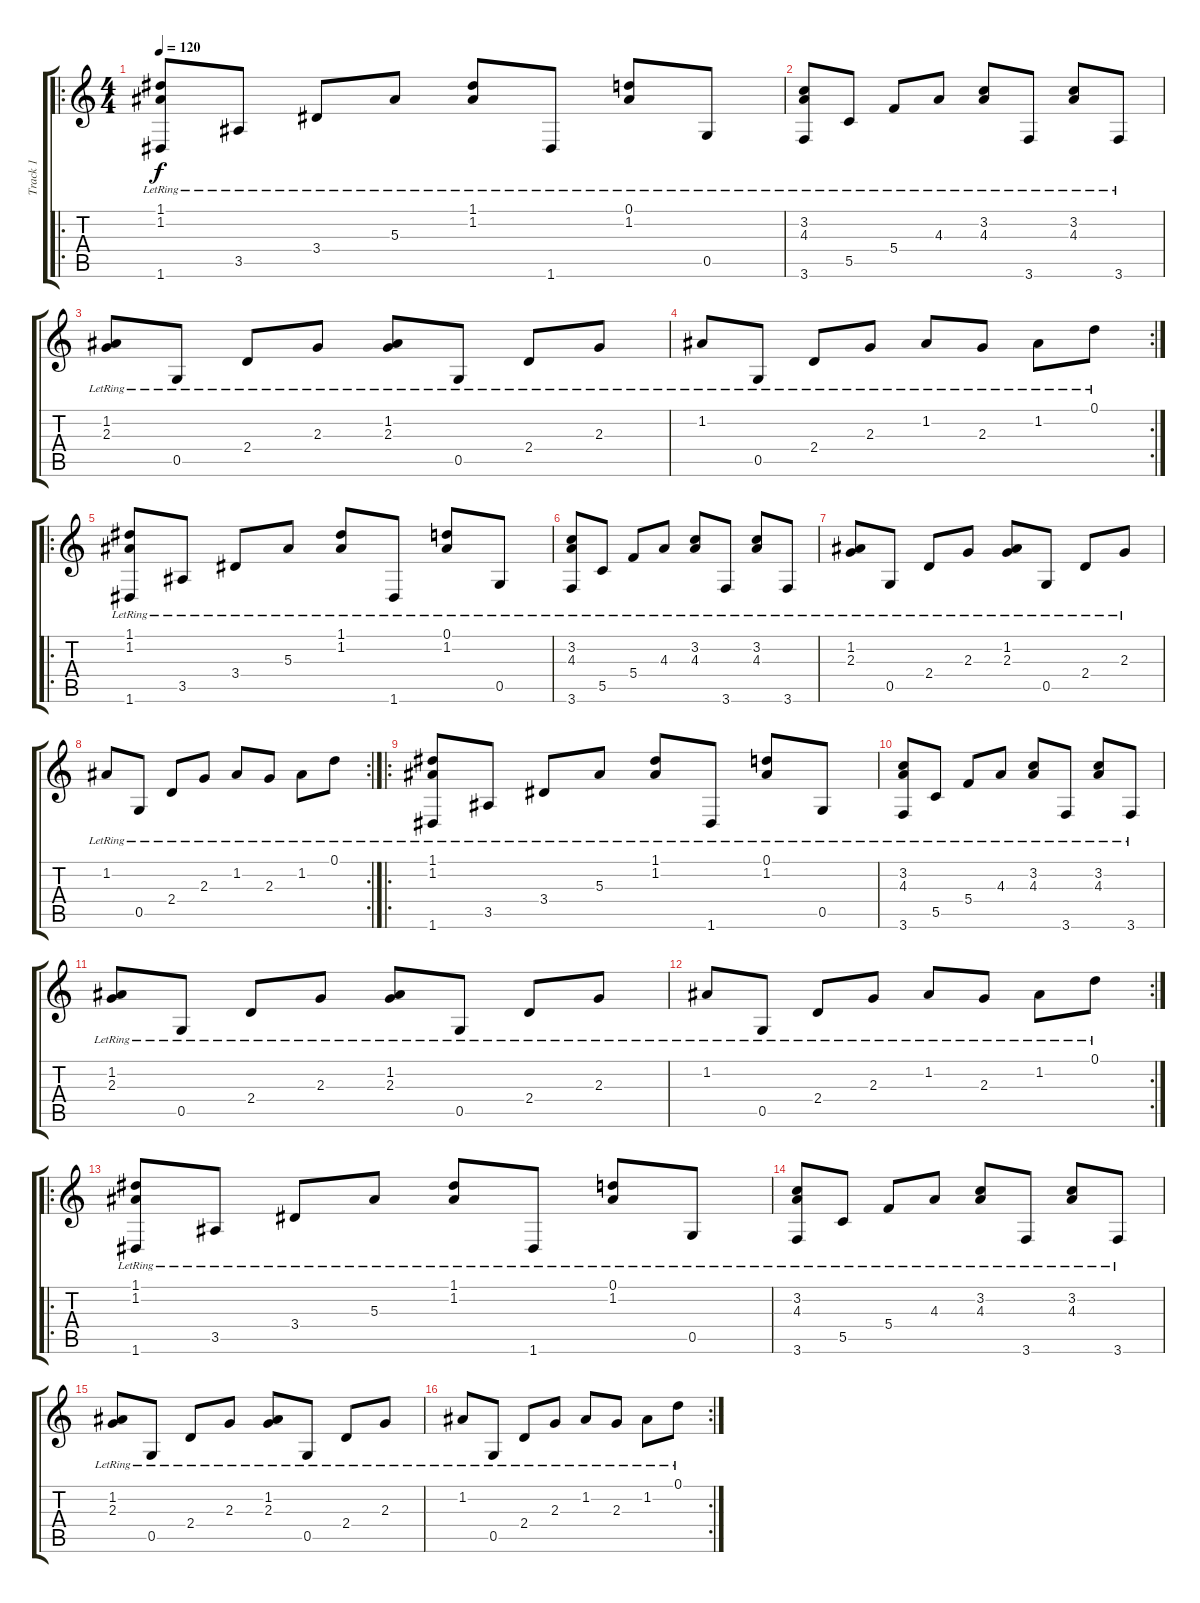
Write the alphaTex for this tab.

\track ("Track 1" "Track 1") {instrument acousticguitarsteel}
\staff {score tabs}
\tuning (D4 A3 F3 C3 G2 D2) {hide}
\ro
\ts (4 4)
\tempo 120
\clef g2
\ks c
(1.1{lr} 1.2{lr} 1.6{lr}).8{dy f} 3.5{lr}.8 3.4{lr}.8 5.3{lr}.8 (1.1{lr} 1.2{lr}).8 1.6{lr}.8 (0.1{lr} 1.2{lr}).8 0.5{lr}.8 |
(3.2{lr} 4.3{lr} 3.6{lr}).8 5.5{lr}.8 5.4{lr}.8 4.3{lr}.8 (3.2{lr} 4.3{lr}).8 3.6{lr}.8 (3.2{lr} 4.3{lr}).8 3.6{lr}.8 |
(1.2{lr} 2.3{lr}).8 0.5{lr}.8 2.4{lr}.8 2.3{lr}.8 (1.2{lr} 2.3{lr}).8 0.5{lr}.8 2.4{lr}.8 2.3{lr}.8 |
\rc 2
1.2{lr}.8 0.5{lr}.8 2.4{lr}.8 2.3{lr}.8 1.2{lr}.8 2.3{lr}.8 1.2{lr}.8 0.1{lr}.8 |
\ro
(1.1{lr} 1.2{lr} 1.6{lr}).8 3.5{lr}.8 3.4{lr}.8 5.3{lr}.8 (1.1{lr} 1.2{lr}).8 1.6{lr}.8 (0.1{lr} 1.2{lr}).8 0.5{lr}.8 |
(3.2{lr} 4.3{lr} 3.6{lr}).8 5.5{lr}.8 5.4{lr}.8 4.3{lr}.8 (3.2{lr} 4.3{lr}).8 3.6{lr}.8 (3.2{lr} 4.3{lr}).8 3.6{lr}.8 |
(1.2{lr} 2.3{lr}).8 0.5{lr}.8 2.4{lr}.8 2.3{lr}.8 (1.2{lr} 2.3{lr}).8 0.5{lr}.8 2.4{lr}.8 2.3{lr}.8 |
\rc 2
1.2{lr}.8 0.5{lr}.8 2.4{lr}.8 2.3{lr}.8 1.2{lr}.8 2.3{lr}.8 1.2{lr}.8 0.1{lr}.8 |
\ro
(1.1{lr} 1.2{lr} 1.6{lr}).8 3.5{lr}.8 3.4{lr}.8 5.3{lr}.8 (1.1{lr} 1.2{lr}).8 1.6{lr}.8 (0.1{lr} 1.2{lr}).8 0.5{lr}.8 |
(3.2{lr} 4.3{lr} 3.6{lr}).8 5.5{lr}.8 5.4{lr}.8 4.3{lr}.8 (3.2{lr} 4.3{lr}).8 3.6{lr}.8 (3.2{lr} 4.3{lr}).8 3.6{lr}.8 |
(1.2{lr} 2.3{lr}).8 0.5{lr}.8 2.4{lr}.8 2.3{lr}.8 (1.2{lr} 2.3{lr}).8 0.5{lr}.8 2.4{lr}.8 2.3{lr}.8 |
\rc 2
1.2{lr}.8 0.5{lr}.8 2.4{lr}.8 2.3{lr}.8 1.2{lr}.8 2.3{lr}.8 1.2{lr}.8 0.1{lr}.8 |
\ro
(1.1{lr} 1.2{lr} 1.6{lr}).8 3.5{lr}.8 3.4{lr}.8 5.3{lr}.8 (1.1{lr} 1.2{lr}).8 1.6{lr}.8 (0.1{lr} 1.2{lr}).8 0.5{lr}.8 |
(3.2{lr} 4.3{lr} 3.6{lr}).8 5.5{lr}.8 5.4{lr}.8 4.3{lr}.8 (3.2{lr} 4.3{lr}).8 3.6{lr}.8 (3.2{lr} 4.3{lr}).8 3.6{lr}.8 |
(1.2{lr} 2.3{lr}).8 0.5{lr}.8 2.4{lr}.8 2.3{lr}.8 (1.2{lr} 2.3{lr}).8 0.5{lr}.8 2.4{lr}.8 2.3{lr}.8 |
\rc 2
1.2{lr}.8 0.5{lr}.8 2.4{lr}.8 2.3{lr}.8 1.2{lr}.8 2.3{lr}.8 1.2{lr}.8 0.1{lr}.8
